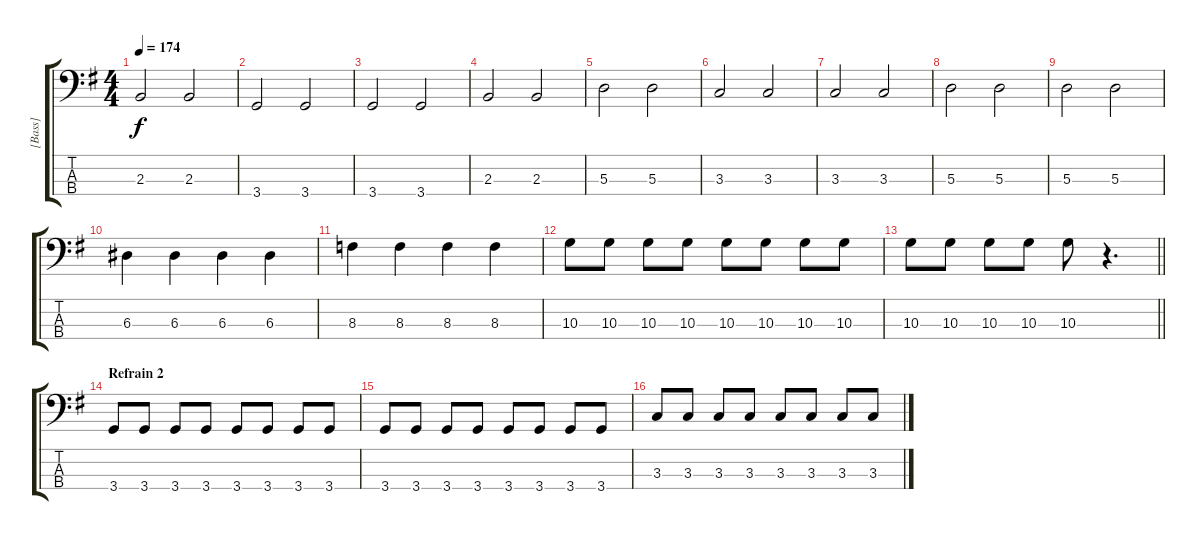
\track ("[Bass]" "[Bass]") {instrument electricbassfinger}
\staff {score tabs}
\tuning (G2 D2 A1 E1) {hide}
\ts (4 4)
\tempo 174
\clef f4
\ks g
2.3.2{dy f} 2.3.2 |
3.4.2 3.4.2 |
3.4.2 3.4.2 |
2.3.2 2.3.2 |
5.3.2 5.3.2 |
3.3.2 3.3.2 |
3.3.2 3.3.2 |
5.3.2 5.3.2 |
5.3.2 5.3.2 |
6.3.4 6.3.4 6.3.4 6.3.4 |
8.3.4 8.3.4 8.3.4 8.3.4 |
10.3.8 10.3.8 10.3.8 10.3.8 10.3.8 10.3.8 10.3.8 10.3.8 |
\barLineRight lightlight
10.3.8 10.3.8 10.3.8 10.3.8 10.3.8 r.4{d} |
\section ("" "Refrain 2")
3.4.8 3.4.8 3.4.8 3.4.8 3.4.8 3.4.8 3.4.8 3.4.8 |
3.4.8 3.4.8 3.4.8 3.4.8 3.4.8 3.4.8 3.4.8 3.4.8 |
3.3.8 3.3.8 3.3.8 3.3.8 3.3.8 3.3.8 3.3.8 3.3.8
